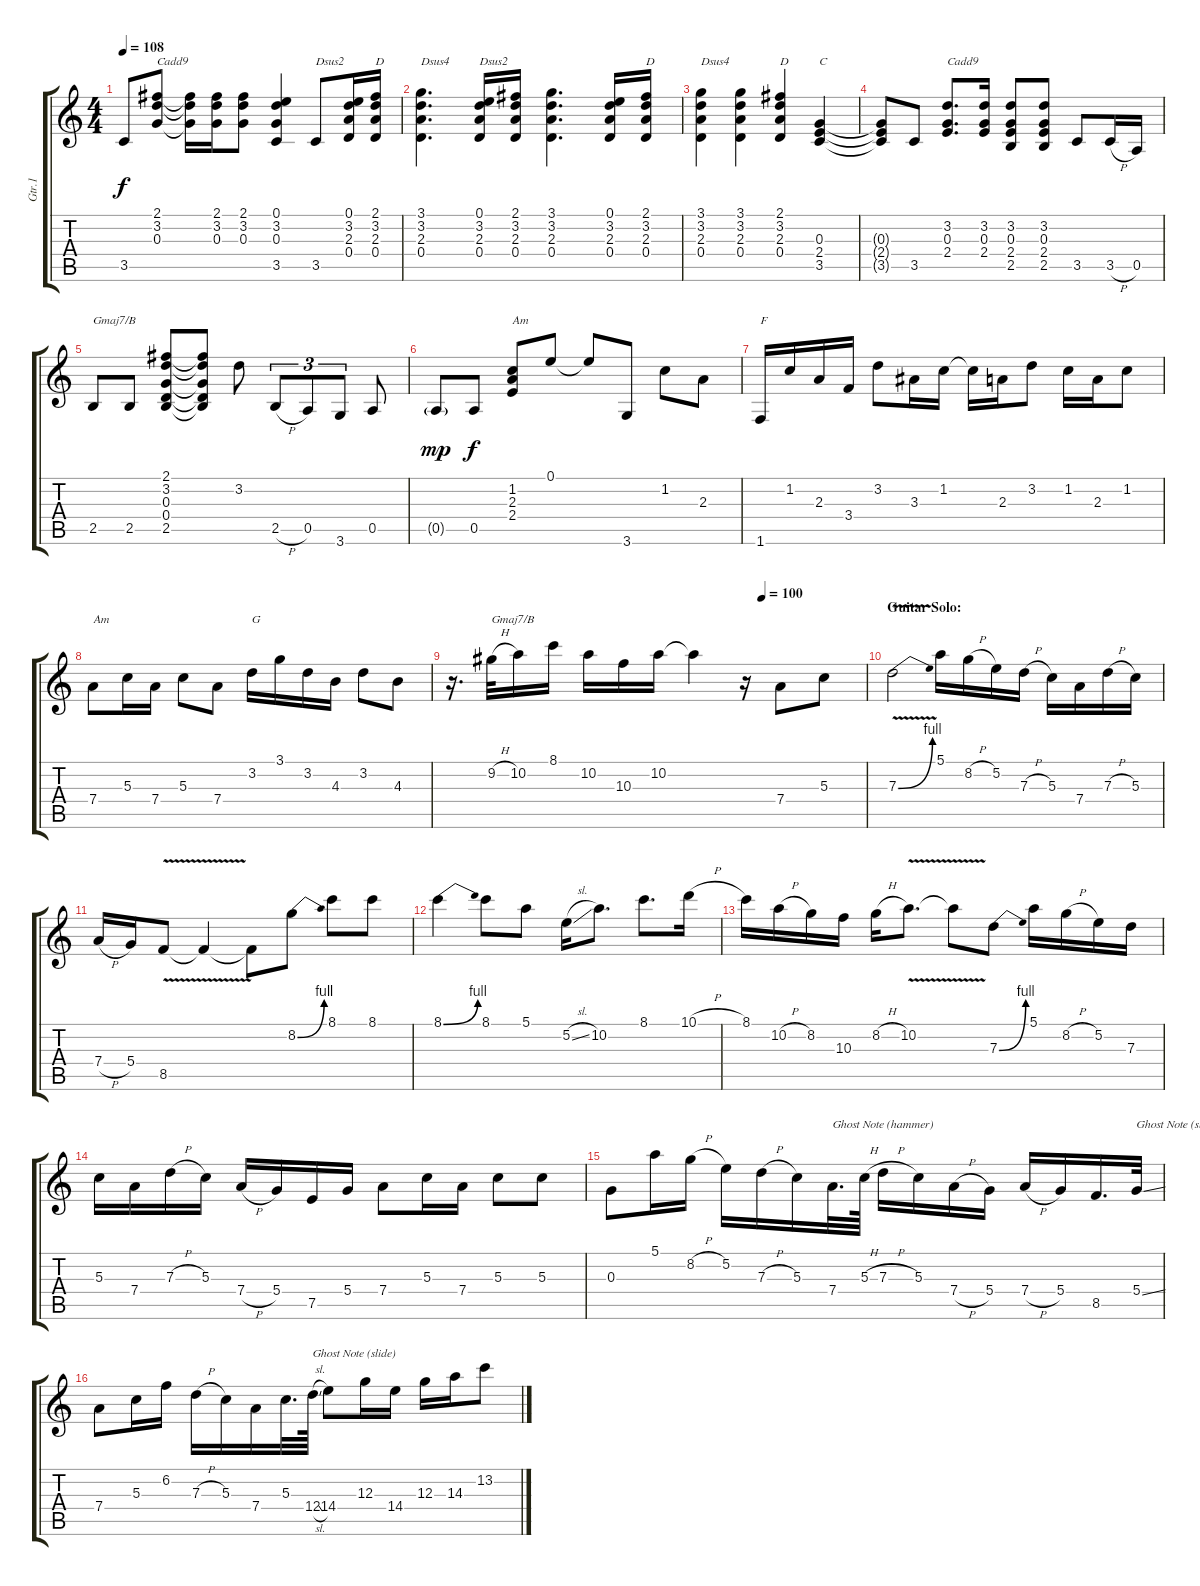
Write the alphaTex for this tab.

\track ("Gtr.1" "Gtr.1") {instrument electricguitarclean}
\staff {score tabs}
\tuning (E4 B3 G3 D3 A2 E2) {hide}
\ts (4 4)
\tempo 108
\clef g2
\ks c
3.5.8{dy f} (2.1 3.2 0.3).8{txt "Cadd9"} (2.1{t} 3.2{t} 0.3{t}).16 (2.1 3.2 0.3).16 (2.1 3.2 0.3).8 (0.1 3.2 0.3 3.5).4 3.5.8{txt "Dsus2"} (0.1 3.2 2.3 0.4).16 (2.1 3.2 2.3 0.4).16{txt "D"} |
(3.1 3.2 2.3 0.4).4{d txt "Dsus4"} (0.1 3.2 2.3 0.4).16{txt "Dsus2"} (2.1 3.2 2.3 0.4).16 (3.1 3.2 2.3 0.4).4{d} (0.1 3.2 2.3 0.4).16 (2.1 3.2 2.3 0.4).16{txt "D"} |
(3.1 3.2 2.3 0.4).4{txt "Dsus4"} (3.1 3.2 2.3 0.4).4 (2.1 3.2 2.3 0.4).4{txt "D"} (0.3 2.4 3.5).4{txt "C"} |
(0.3{t} 2.4{t} 3.5{t}).8 3.5.8 (3.2 0.3 2.4).8{d txt "Cadd9"} (3.2 0.3 2.4).16 (3.2 0.3 2.4 2.5).8 (3.2 0.3 2.4 2.5).8 3.5.8 3.5{h}.16 0.5.16 |
2.5.8{txt "Gmaj7/B"} 2.5.8 (2.1 3.2 0.3 0.4 2.5).8 (2.1{t} 3.2{t} 0.3{t} 0.4{t} 2.5{t}).8 3.2.8 2.5{h}.8{tu (3 2)} 0.5.8{tu (3 2)} 3.6.8{tu (3 2)} 0.5.8 |
0.5{g}.8{dy mp} 0.5.8{dy f} (1.2 2.3 2.4).8{txt "Am"} 0.1.8 0.1{t}.8 3.6.8 1.2.8 2.3.8 |
1.6.16{txt "F"} 1.2.16 2.3.16 3.4.16 3.2.8 3.3.16 1.2.16 1.2{t}.16 2.3.16 3.2.8 1.2.16 2.3.16 1.2.8 |
7.4.8{txt "Am"} 5.3.16 7.4.16 5.3.8 7.4.8 3.2.16{txt "G"} 3.1.16 3.2.16 4.3.16 3.2.8 4.3.8 |
\tempo (100 0.75)
r.16{d} 9.2{h}.32{txt "Gmaj7/B"} 10.2.16 8.1.16 10.2.16 10.3.16 10.2.16 10.2{t}.4 r.16 7.4.8{instrument distortionguitar} 5.3.8 |
\section ("" "Guitar Solo:")
7.3{be (bend 0 0 60 4) v}.2 5.1.16 8.2{h}.16 5.2.16 7.3{h}.16 5.3.16 7.4.16 7.3{h}.16 5.3.16 |
7.4{h}.16 5.4.16 8.5{v}.8 8.5{t}.4 8.5{t}.8 8.2{be (bend 0 0 60 4)}.8 8.1.8 8.1.8 |
8.1{be (bend 0 0 60 4)}.4 8.1.8 5.1.8 5.2{sl}.16 10.2.8{d} 8.1.8{d} 10.1{h}.16 |
8.1.16 10.2{h}.16 8.2.16 10.3.16 8.2{h}.16 10.2{v}.8{d} 10.2{t}.8 7.3{be (bend 0 0 60 4)}.8 5.1.16 8.2{h}.16 5.2.16 7.3.16 |
5.3.16 7.4.16 7.3{h}.16 5.3.16 7.4{h}.16 5.4.16 7.5.16 5.4.16 7.4.8 5.3.16 7.4.16 5.3.8 5.3.8 |
0.3.8 5.1.16 8.2{h}.16 5.2.16 7.3{h}.16 5.3.16 7.4.32{d txt "Ghost Note (hammer)"} 5.3{h}.64 7.3{h}.16 5.3.16 7.4{h}.16 5.4.16 7.4{h}.16 5.4.16 8.5.16{d} 5.4{ss}.32{txt "Ghost Note (slide)"} |
7.4.8 5.3.16 6.2.16 7.3{h}.16 5.3.16 7.4.16 5.3.32{d} 12.4{sl}.64{txt "Ghost Note (slide)"} 14.4.8 12.3.16 14.4.16 12.3.16 14.3.16 13.2.8
